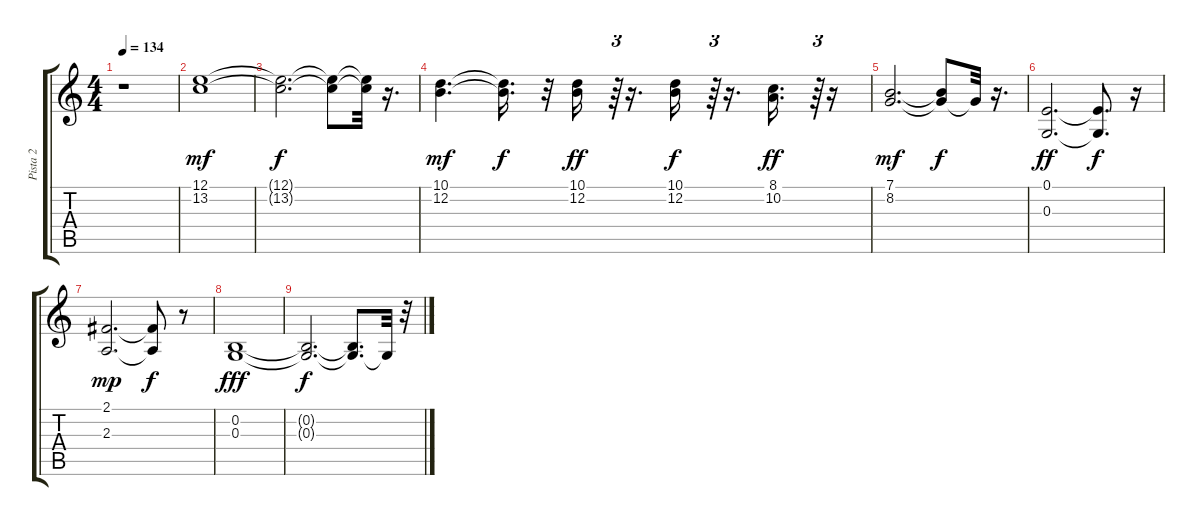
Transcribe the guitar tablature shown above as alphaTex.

\track ("Pista 2" "Pista 2") {instrument brasssection}
\staff {score tabs}
\tuning (E4 B3 G3 D3 A2 E2) {hide}
\ts (4 4)
\tempo 134
\clef g2
\ks c
r.1{dy f} |
(12.1 13.2).1{dy mf} |
(12.1{t} 13.2{t}).2{d dy f} (12.1{t} 13.2{t}).8 (12.1{t} 13.2{t}).32 r.16{d} |
(10.1 12.2).4{d dy mf} (10.1{t} 12.2{t}).16{d dy f} r.32 (10.1 12.2).16{dy ff} r.64{tu (3 2)} r.16{d} (10.1 12.2).16{dy f} r.64{tu (3 2)} r.16{d} (8.1 10.2).16{d dy ff} r.64{tu (3 2)} r.16 |
(7.1 8.2).2{d dy mf} (7.1{t} 8.2{t}).8{dy f} 8.2{t}.32 r.16{d} |
(0.1 0.3).2{d dy ff} (0.1{t} 0.3{t}).8{d dy f} r.16 |
(2.1 2.3).2{d dy mp} (2.1{t} 2.3{t}).8{dy f} r.8 |
(0.2 0.3).1{dy fff} |
(0.2{t} 0.3{t}).2{d dy f} (0.2{t} 0.3{t}).8{d} 0.3{t}.32 r.32
